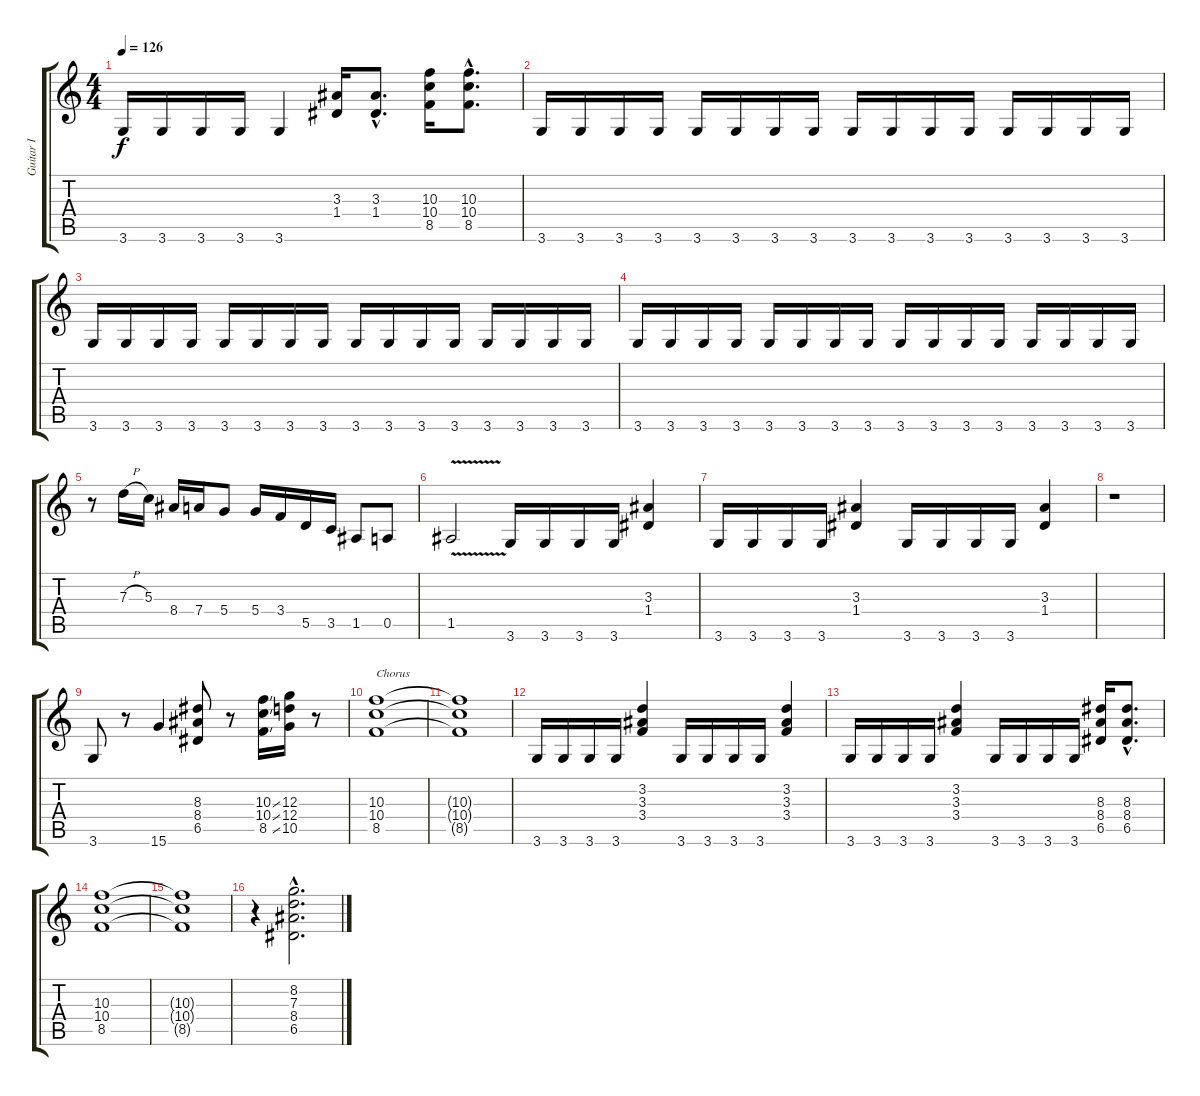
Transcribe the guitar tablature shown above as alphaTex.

\track ("Guitar I" "Guitar I") {instrument overdrivenguitar}
\staff {score tabs}
\tuning (E4 B3 G3 D3 A2 E2) {hide}
\ts (4 4)
\tempo 126
\clef g2
\ks c
3.6.16{dy f} 3.6.16 3.6.16 3.6.16 3.6.4 (3.3 1.4).16 (3.3{hac} 1.4{hac}).8{d} (10.3 10.4 8.5).16 (10.3{hac} 10.4{hac} 8.5{hac}).8{d} |
3.6.16 3.6.16 3.6.16 3.6.16 3.6.16 3.6.16 3.6.16 3.6.16 3.6.16 3.6.16 3.6.16 3.6.16 3.6.16 3.6.16 3.6.16 3.6.16 |
3.6.16 3.6.16 3.6.16 3.6.16 3.6.16 3.6.16 3.6.16 3.6.16 3.6.16 3.6.16 3.6.16 3.6.16 3.6.16 3.6.16 3.6.16 3.6.16 |
3.6.16 3.6.16 3.6.16 3.6.16 3.6.16 3.6.16 3.6.16 3.6.16 3.6.16 3.6.16 3.6.16 3.6.16 3.6.16 3.6.16 3.6.16 3.6.16 |
r.8 7.3{h}.16 5.3.16 8.4.16 7.4.16 5.4.8 5.4.16 3.4.16 5.5.16 3.5.16 1.5.8 0.5.8 |
1.5{v}.2 3.6.16 3.6.16 3.6.16 3.6.16 (3.3 1.4).4 |
3.6.16 3.6.16 3.6.16 3.6.16 (3.3 1.4).4 3.6.16 3.6.16 3.6.16 3.6.16 (3.3 1.4).4 |
r.1 |
3.6.8 r.8 15.6.4 (8.3 8.4 6.5).8 r.8 (10.3{ss} 10.4{ss} 8.5{ss}).16 (12.3 12.4 10.5).16 r.8 |
(10.3 10.4 8.5).1{txt "Chorus"} |
(10.3{t} 10.4{t} 8.5{t}).1 |
3.6.16 3.6.16 3.6.16 3.6.16 (3.2 3.3 3.4).4 3.6.16 3.6.16 3.6.16 3.6.16 (3.2 3.3 3.4).4 |
3.6.16 3.6.16 3.6.16 3.6.16 (3.2 3.3 3.4).4 3.6.16 3.6.16 3.6.16 3.6.16 (8.3 8.4 6.5).16 (8.3{hac} 8.4{hac} 6.5{hac}).8{d} |
(10.3 10.4 8.5).1 |
(10.3{t} 10.4{t} 8.5{t}).1 |
r.4 (8.2{hac} 7.3{hac} 8.4{hac} 6.5{hac}).2{d}
